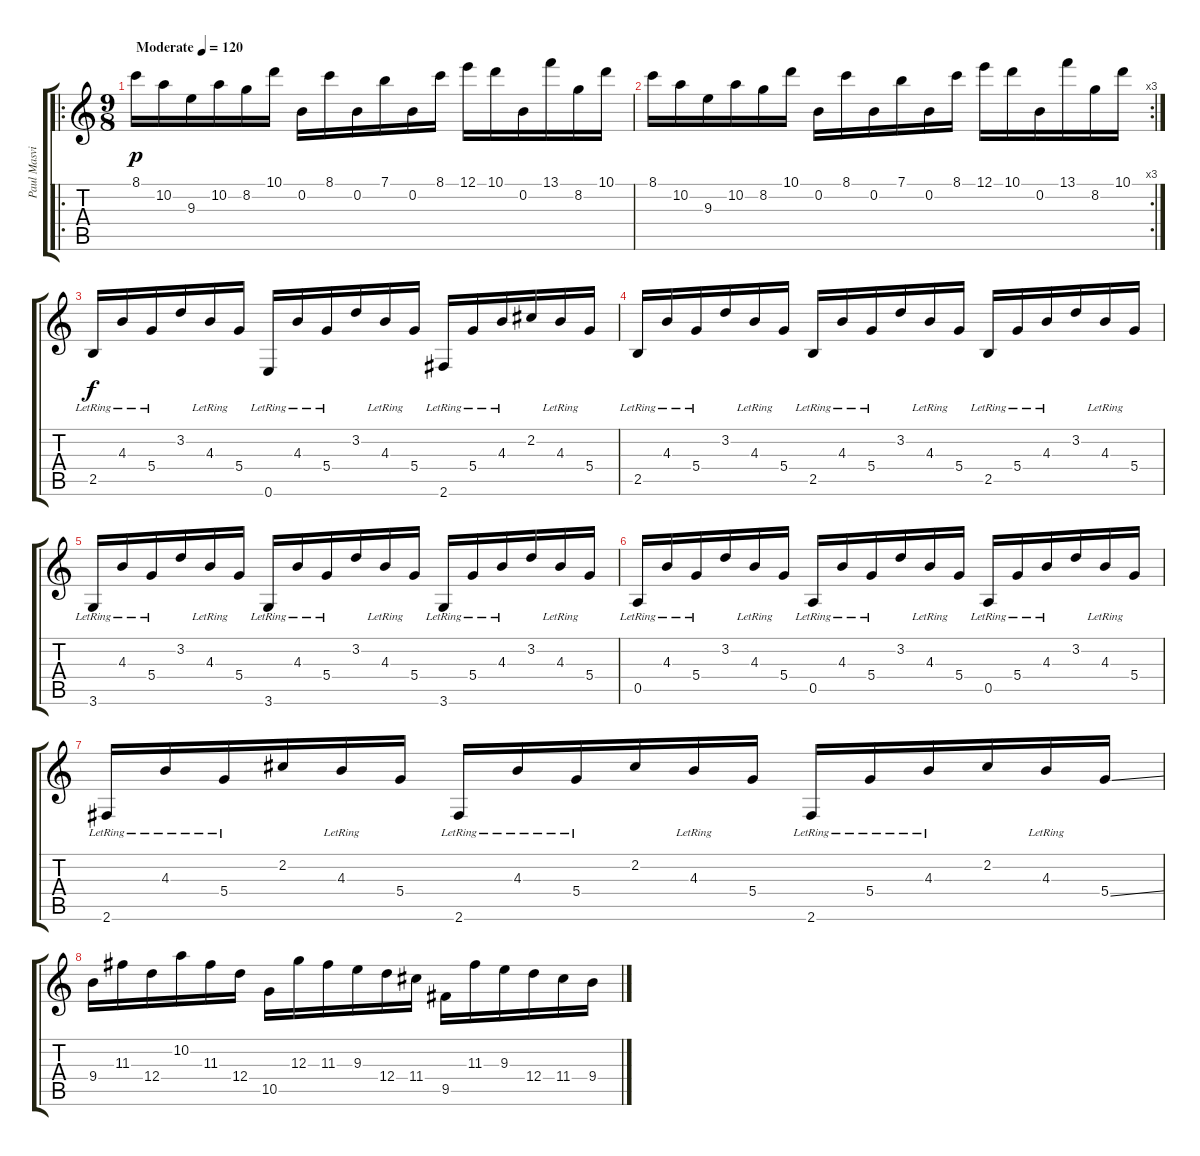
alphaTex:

\track ("Paul Masvidal (clean)" "Paul Masvi") {instrument electricguitarclean}
\staff {score tabs}
\tuning (E4 B3 G3 D3 A2 E2) {hide}
\ro
\ts (9 8)
\tempo (120 "Moderate")
\tempo 92
\tempo (120 "Moderate")
\clef g2
\ks c
8.1.16{dy p instrument electricguitarclean} 10.2.16 9.3.16 10.2.16 8.2.16 10.1.16 0.2.16 8.1.16 0.2.16 7.1.16 0.2.16 8.1.16 12.1.16 10.1.16 0.2.16 13.1.16 8.2.16 10.1.16 |
\rc 3
8.1.16 10.2.16 9.3.16 10.2.16 8.2.16 10.1.16 0.2.16 8.1.16 0.2.16 7.1.16 0.2.16 8.1.16 12.1.16 10.1.16 0.2.16 13.1.16 8.2.16 10.1.16 |
2.5{lr}.16{dy f} 4.3{lr}.16 5.4{lr}.16 3.2.16 4.3{lr}.16 5.4.16 0.6{lr}.16 4.3{lr}.16 5.4{lr}.16 3.2.16 4.3{lr}.16 5.4.16 2.6{lr}.16 5.4{lr}.16 4.3{lr}.16 2.2.16 4.3{lr}.16 5.4.16 |
2.5{lr}.16 4.3{lr}.16 5.4{lr}.16 3.2.16 4.3{lr}.16 5.4.16 2.5{lr}.16 4.3{lr}.16 5.4{lr}.16 3.2.16 4.3{lr}.16 5.4.16 2.5{lr}.16 5.4{lr}.16 4.3{lr}.16 3.2.16 4.3{lr}.16 5.4.16 |
3.6{lr}.16 4.3{lr}.16 5.4{lr}.16 3.2.16 4.3{lr}.16 5.4.16 3.6{lr}.16 4.3{lr}.16 5.4{lr}.16 3.2.16 4.3{lr}.16 5.4.16 3.6{lr}.16 5.4{lr}.16 4.3{lr}.16 3.2.16 4.3{lr}.16 5.4.16 |
0.5{lr}.16 4.3{lr}.16 5.4{lr}.16 3.2.16 4.3{lr}.16 5.4.16 0.5{lr}.16 4.3{lr}.16 5.4{lr}.16 3.2.16 4.3{lr}.16 5.4.16 0.5{lr}.16 5.4{lr}.16 4.3{lr}.16 3.2.16 4.3{lr}.16 5.4.16 |
2.6{lr}.16 4.3{lr}.16 5.4{lr}.16 2.2.16 4.3{lr}.16 5.4.16 2.6{lr}.16 4.3{lr}.16 5.4{lr}.16 2.2.16 4.3{lr}.16 5.4.16 2.6{lr}.16 5.4{lr}.16 4.3{lr}.16 2.2.16 4.3{lr}.16 5.4{ss}.16 |
9.4.16 11.3.16 12.4.16 10.2.16 11.3.16 12.4.16 10.5.16 12.3.16 11.3.16 9.3.16 12.4.16 11.4.16 9.5.16 11.3.16 9.3.16 12.4.16 11.4.16 9.4.16
